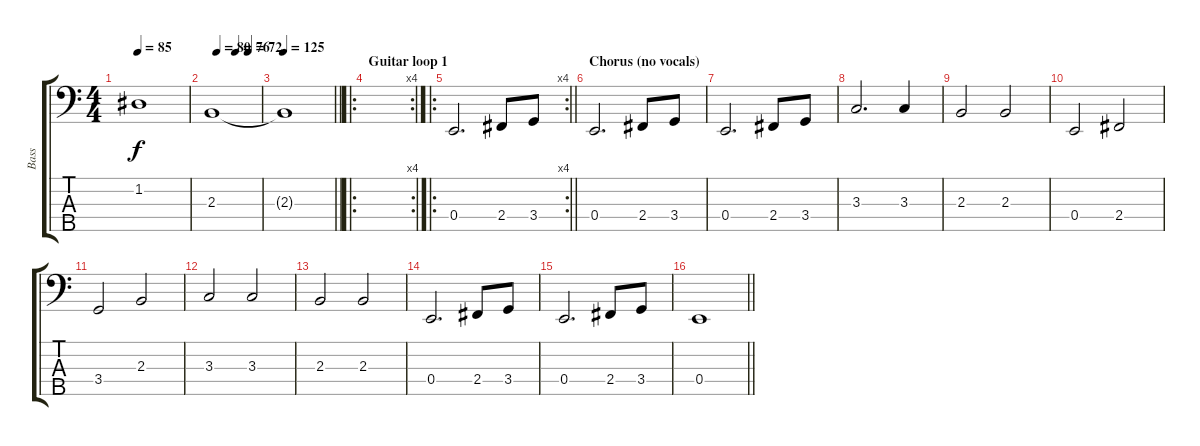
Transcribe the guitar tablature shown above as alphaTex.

\track ("Bass" "Bass") {instrument electricbassfinger}
\staff {score tabs}
\tuning (G2 D2 A1 E1 B0) {hide}
\ts (4 4)
\tempo 85
\clef f4
\ks c
1.2.1{dy f} |
\tempo (80 0.125)
\tempo (76 0.5)
\tempo (72 0.75)
2.3.1 |
\tempo 125
\barLineRight lightlight
2.3{t}.1 |
\ro
\rc 4
\section ("" "Guitar loop 1")
|
\ro
\rc 4
\barLineRight lightlight
0.4.2{d} 2.4.8 3.4.8 |
\section ("" "Chorus (no vocals)")
0.4.2{d} 2.4.8 3.4.8 |
0.4.2{d} 2.4.8 3.4.8 |
3.3.2{d} 3.3.4 |
2.3.2 2.3.2 |
0.4.2 2.4.2 |
3.4.2 2.3.2 |
3.3.2 3.3.2 |
2.3.2 2.3.2 |
0.4.2{d} 2.4.8 3.4.8 |
0.4.2{d} 2.4.8 3.4.8 |
\barLineRight lightlight
0.4.1
